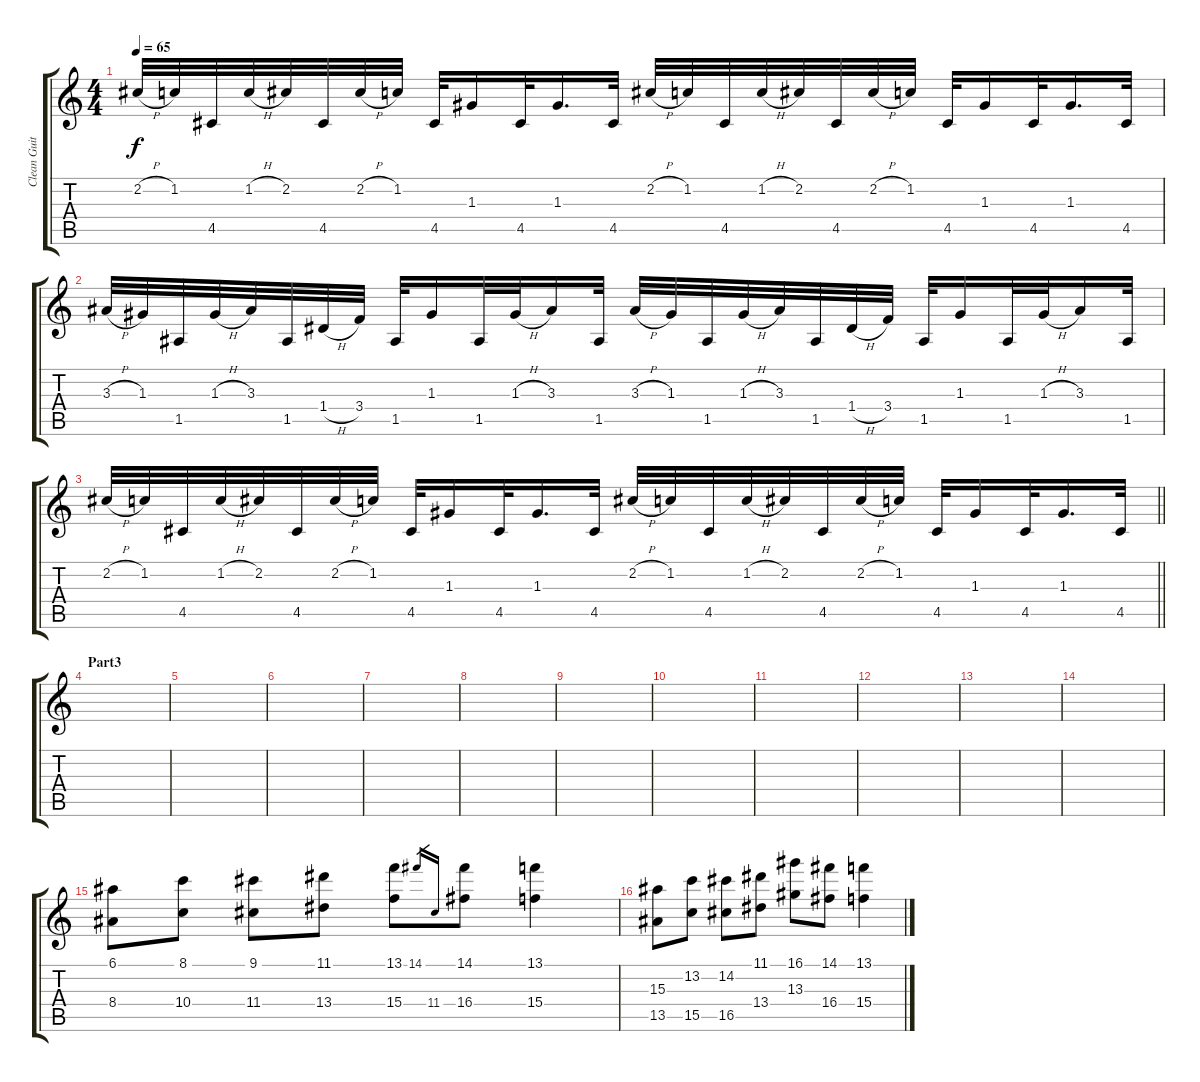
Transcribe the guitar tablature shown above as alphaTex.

\track ("Clean Guitar" "Clean Guit") {instrument electricguitarjazz}
\staff {score tabs}
\tuning (E4 B3 G3 D3 A2 C2) {hide}
\ts (4 4)
\tempo 65
\clef g2
\ks c
2.2{h}.32{dy f} 1.2.32 4.5.32 1.2{h}.32 2.2.32 4.5.32 2.2{h}.32 1.2.32 4.5.32 1.3.16 4.5.32 1.3.16{d} 4.5.32 2.2{h}.32 1.2.32 4.5.32 1.2{h}.32 2.2.32 4.5.32 2.2{h}.32 1.2.32 4.5.32 1.3.16 4.5.32 1.3.16{d} 4.5.32 |
3.3{h}.32 1.3.32 1.5.32 1.3{h}.32 3.3.32 1.5.32 1.4{h}.32 3.4.32 1.5.32 1.3.16 1.5.32 1.3{h}.32 3.3.16 1.5.32 3.3{h}.32 1.3.32 1.5.32 1.3{h}.32 3.3.32 1.5.32 1.4{h}.32 3.4.32 1.5.32 1.3.16 1.5.32 1.3{h}.32 3.3.16 1.5.32 |
\barLineRight lightlight
2.2{h}.32 1.2.32 4.5.32 1.2{h}.32 2.2.32 4.5.32 2.2{h}.32 1.2.32 4.5.32 1.3.16 4.5.32 1.3.16{d} 4.5.32 2.2{h}.32 1.2.32 4.5.32 1.2{h}.32 2.2.32 4.5.32 2.2{h}.32 1.2.32 4.5.32 1.3.16 4.5.32 1.3.16{d} 4.5.32 |
\section ("" "Part3")
|
|
|
|
|
|
|
|
|
|
|
(6.1 8.4).8 (8.1 10.4).8 (9.1 11.4).8 (11.1 13.4).8 (13.1 15.4).8 14.1.16{gr} 11.4.16{gr} (14.1 16.4).8 (13.1 15.4).4 |
(15.3 13.5).8 (13.2 15.5).8 (14.2 16.5).8 (11.1 13.4).8 (16.1 13.3).8 (14.1 16.4).8 (13.1 15.4).4
